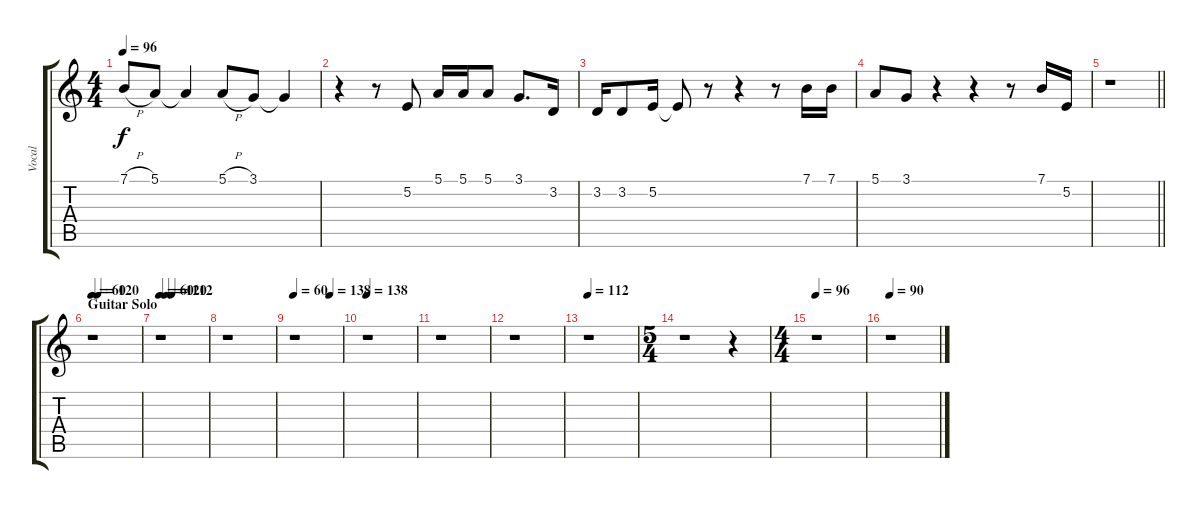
\track ("Vocal" "Vocal") {instrument flute}
\staff {score tabs}
\tuning (E4 B3 G3 D3 A2 E2) {hide}
\ts (4 4)
\tempo 96
\clef g2
\ks c
7.1{h}.8{dy f} 5.1.8 5.1{t}.4 5.1{h}.8 3.1.8 3.1{t}.4 |
r.4 r.8 5.2.8 5.1.16 5.1.16 5.1.8 3.1.8{d} 3.2.16 |
3.2.16 3.2.8 5.2.16 5.2{t}.8 r.8 r.4 r.8 7.1.16 7.1.16 |
5.1.8 3.1.8 r.4 r.4 r.8 7.1.16 5.2.16 |
\barLineRight lightlight
r.1 |
\section ("" "Guitar Solo")
\tempo 60
\tempo (120 0.125)
r.1 |
\tempo 60
\tempo (120 0.125)
\tempo (112 0.25)
r.1 |
r.1 |
\tempo 60
\tempo (138 0.75)
r.1 |
\tempo 138
r.1 |
r.1 |
r.1 |
\tempo 112
r.1 |
\ts (5 4)
r.1 r.4 |
\ts (4 4)
\tempo 96
r.1 |
\tempo 90
r.1
